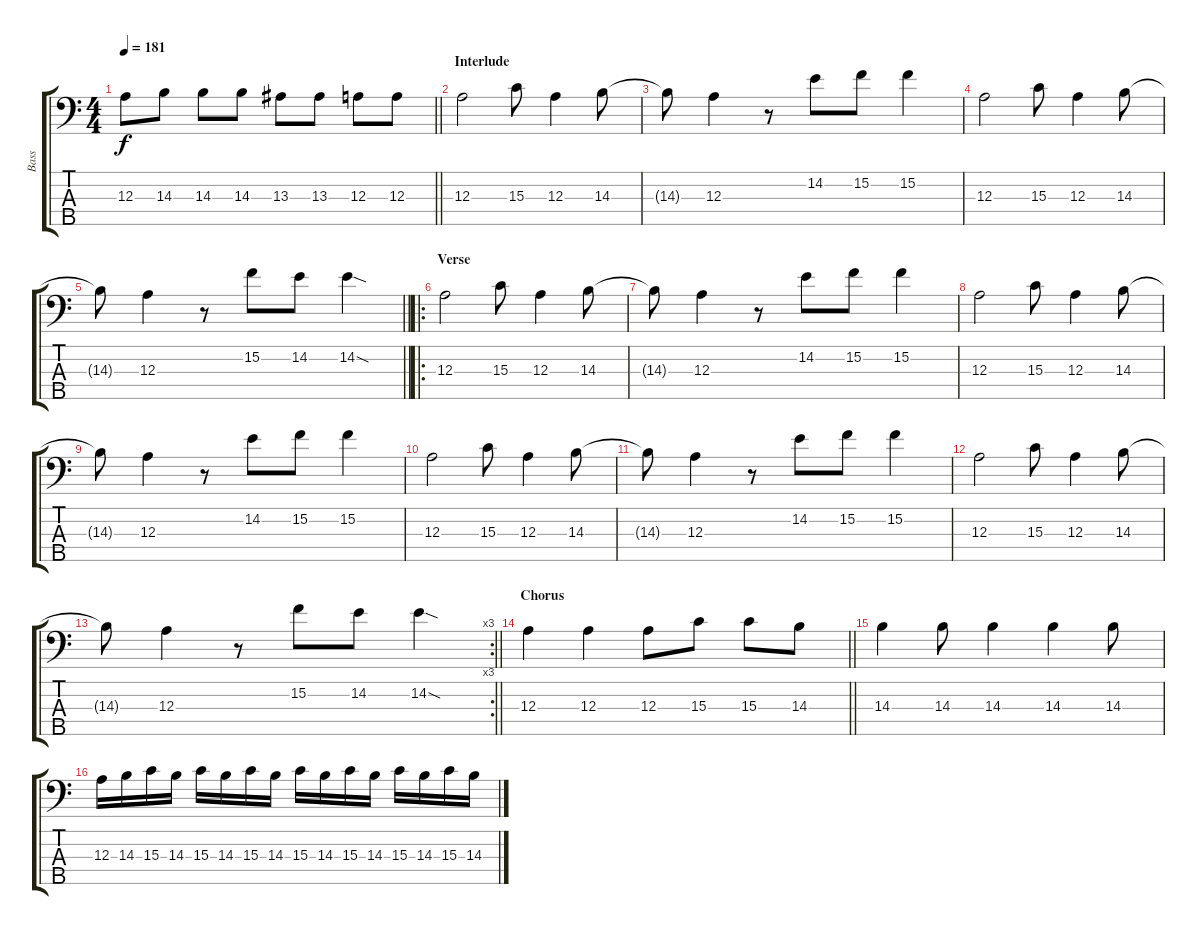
\track ("Bass" "Bass") {instrument electricbassfinger}
\staff {score tabs}
\tuning (G2 D2 A1 E1 B0) {hide}
\ts (4 4)
\tempo 181
\clef f4
\barLineRight lightlight
\ks c
12.3.8{dy f} 14.3.8 14.3.8 14.3.8 13.3.8 13.3.8 12.3.8 12.3.8 |
\section ("" "Interlude")
12.3.2 15.3.8 12.3.4 14.3.8 |
14.3{t}.8 12.3.4 r.8 14.2.8 15.2.8 15.2.4 |
12.3.2 15.3.8 12.3.4 14.3.8 |
\barLineRight lightlight
14.3{t}.8 12.3.4 r.8 15.2.8 14.2.8 14.2{sod}.4 |
\ro
\section ("" "Verse")
12.3.2 15.3.8 12.3.4 14.3.8 |
14.3{t}.8 12.3.4 r.8 14.2.8 15.2.8 15.2.4 |
12.3.2 15.3.8 12.3.4 14.3.8 |
14.3{t}.8 12.3.4 r.8 14.2.8 15.2.8 15.2.4 |
12.3.2 15.3.8 12.3.4 14.3.8 |
14.3{t}.8 12.3.4 r.8 14.2.8 15.2.8 15.2.4 |
12.3.2 15.3.8 12.3.4 14.3.8 |
\rc 3
\barLineRight lightlight
14.3{t}.8 12.3.4 r.8 15.2.8 14.2.8 14.2{sod}.4 |
\section ("" "Chorus")
\barLineRight lightlight
12.3.4 12.3.4 12.3.8 15.3.8 15.3.8 14.3.8 |
14.3.4 14.3.8 14.3.4 14.3.4 14.3.8 |
12.3.16 14.3.16 15.3.16 14.3.16 15.3.16 14.3.16 15.3.16 14.3.16 15.3.16 14.3.16 15.3.16 14.3.16 15.3.16 14.3.16 15.3.16 14.3.16
